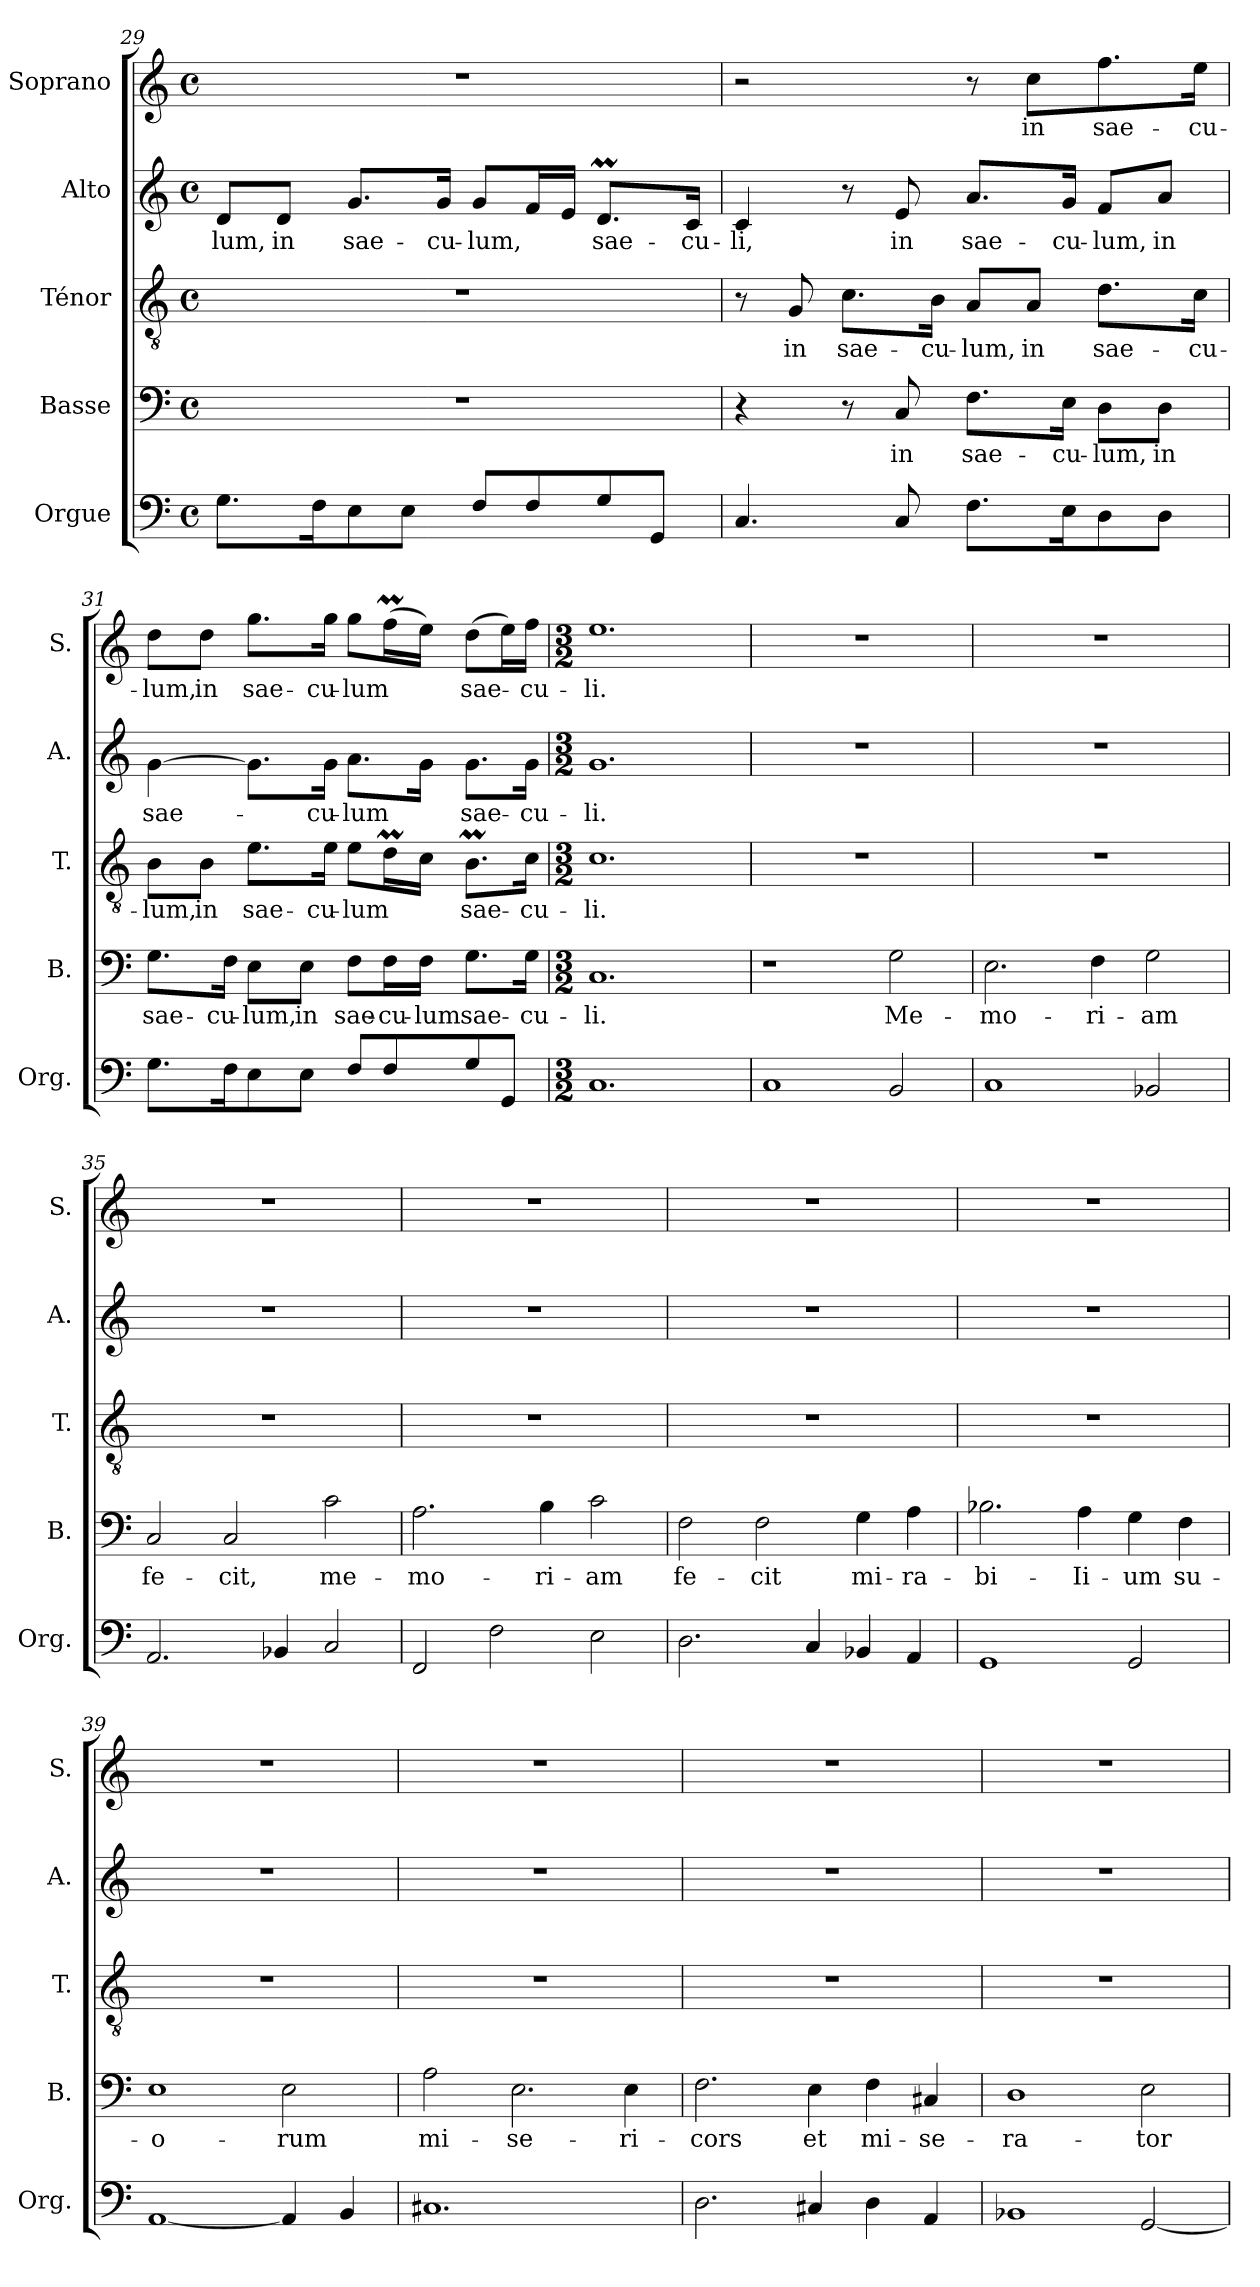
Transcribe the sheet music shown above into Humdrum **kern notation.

**kern	**kern	**text	**kern	**text	**kern	**text	**kern	**text
*part5	*part4	*part4	*part3	*part3	*part2	*part2	*part1	*part1
*staff5	*staff4	*staff4	*staff3	*staff3	*staff2	*staff2	*staff1	*staff1
*I"Orgue	*I"Basse	*	*I"Ténor	*	*I"Alto	*	*I"Soprano	*
*I'Org.	*I'B.	*	*I'T.	*	*I'A.	*	*I'S.	*
!!LO:LB:g=z
*clefF4	*clefF4	*	*clefGv2	*	*clefG2	*	*clefG2	*
*k[]	*k[]	*	*k[]	*	*k[]	*	*k[]	*
*M4/4	*M4/4	*	*M4/4	*	*M4/4	*	*M4/4	*
*met(c)	*met(c)	*	*met(c)	*	*met(c)	*	*met(c)	*
=29	=29	=29	=29	=29	=29	=29	=29	=29
!	!	!	!	!	!	!LO:LY:b	!	!
8.G\L	1r	.	1r	.	8d/L	-lum,	1r	.
!	!	!	!	!	!	!LO:LY:b	!	!
.	.	.	.	.	8d/J	in	.	.
16F\K	.	.	.	.	.	.	.	.
!	!	!	!	!	!	!LO:LY:b	!	!
8E\	.	.	.	.	8.g/L	sae-	.	.
8E\J	.	.	.	.	.	.	.	.
!	!	!	!	!	!	!LO:LY:b	!	!
.	.	.	.	.	16g/Jk	-cu-	.	.
!	!	!	!	!	!	!LO:LY:b	!	!
8F/L	.	.	.	.	8g/L	-lum,	.	.
8F/	.	.	.	.	16f/L	.	.	.
.	.	.	.	.	16e/JJ	.	.	.
!	!	!	!	!	!	!LO:LY:b	!	!
8G/	.	.	.	.	8.dM/L	sae-	.	.
8GG/J	.	.	.	.	.	.	.	.
!	!	!	!	!	!	!LO:LY:b	!	!
.	.	.	.	.	16c/Jk	-cu-	.	.
=30	=30	=30	=30	=30	=30	=30	=30	=30
!	!	!	!	!	!	!LO:LY:b	!	!
4.C/	4r	.	8r	.	4c/	-li,	2r	.
!	!	!	!	!LO:LY:b	!	!	!	!
.	.	.	8G/	in	.	.	.	.
!	!	!	!	!LO:LY:b	!	!	!	!
.	8r	.	8.c\L	sae-	8r	.	.	.
!	!	!LO:LY:b	!	!	!	!LO:LY:b	!	!
8C/	8C/	in	.	.	8e/	in	.	.
!	!	!	!	!LO:LY:b	!	!	!	!
.	.	.	16B\Jk	-cu-	.	.	.	.
!	!	!LO:LY:b	!	!LO:LY:b	!	!LO:LY:b	!	!
8.F\L	8.F\L	sae-	8A/L	-lum,	8.a/L	sae-	8r	.
!	!	!	!	!LO:LY:b	!	!	!	!LO:LY:b
.	.	.	8A/J	in	.	.	8cc\L	in
!	!	!LO:LY:b	!	!	!	!LO:LY:b	!	!
16E\K	16E\Jk	-cu-	.	.	16g/Jk	-cu-	.	.
!	!	!LO:LY:b	!	!LO:LY:b	!	!LO:LY:b	!	!LO:LY:b
8D\	8D\L	-lum,	8.d\L	sae-	8f/L	-lum,	8.ff\	sae-
!	!	!LO:LY:b	!	!	!	!LO:LY:b	!	!
8D\J	8D\J	in	.	.	8a/J	in	.	.
!	!	!	!	!LO:LY:b	!	!	!	!LO:LY:b
.	.	.	16c\Jk	-cu-	.	.	16ee\Jk	-cu-
=31	=31	=31	=31	=31	=31	=31	=31	=31
!	!	!LO:LY:b	!	!LO:LY:b	!	!LO:LY:b	!	!LO:LY:b
8.G\L	8.G\L	sae-	8B\L	-lum,	[4g\	sae-	8dd\L	-lum,
!	!	!	!	!LO:LY:b	!	!	!	!LO:LY:b
.	.	.	8B\J	in	.	.	8dd\J	in
!	!	!LO:LY:b	!	!	!	!	!	!
16F\K	16F\Jk	-cu-	.	.	.	.	.	.
!	!	!LO:LY:b	!	!LO:LY:b	!	!	!	!LO:LY:b
8E\	8E\L	-lum,	8.e\L	sae-	8.g\L]	.	8.gg\L	sae-
!	!	!LO:LY:b	!	!	!	!	!	!
8E\J	8E\J	in	.	.	.	.	.	.
!	!	!	!	!LO:LY:b	!	!LO:LY:b	!	!LO:LY:b
.	.	.	16e\Jk	-cu-	16g\Jk	-cu-	16gg\Jk	-cu-
!	!	!LO:LY:b	!	!LO:LY:b	!	!LO:LY:b	!	!LO:LY:b
8F/L	8F\L	sae-	8e\L	-lum	8.a\L	-lum	8gg\L	-lum
!	!	!LO:LY:b	!	!	!	!	!	!
8F/	16F\L	-cu-	16dM\L	.	.	.	(>16ffM\L	.
!	!	!LO:LY:b	!	!	!	!	!	!
.	16F\JJ	-lum	16c\JJ	.	16g\Jk	.	16ee\JJ)	.
!	!	!LO:LY:b	!	!LO:LY:b	!	!LO:LY:b	!	!LO:LY:b
8G/	8.G\L	sae-	8.Bm\L	sae-	8.g\L	sae-	(>8dd\L	sae-
8GG/J	.	.	.	.	.	.	16ee\L)	.
!	!	!LO:LY:b	!	!LO:LY:b	!	!LO:LY:b	!	!LO:LY:b
.	16G\Jk	-cu-	16c\Jk	-cu-	16g\Jk	-cu-	16ff\JJ	-cu-
=32	=32	=32	=32	=32	=32	=32	=32	=32
*M3/2	*M3/2	*	*M3/2	*	*M3/2	*	*M3/2	*
*	*	*	*	*	*	*	*MM160	*
!	!	!LO:LY:b	!	!LO:LY:b	!	!LO:LY:b	!	!LO:LY:b
1.C	1.C	-li.	1.c	-li.	1.g	-li.	1.ee	-li.
=33	=33	=33	=33	=33	=33	=33	=33	=33
1C	1r	.	1.r	.	1.r	.	1.r	.
!	!	!LO:LY:b	!	!	!	!	!	!
2BB/	2G\	Me-	.	.	.	.	.	.
=34	=34	=34	=34	=34	=34	=34	=34	=34
!	!	!LO:LY:b	!	!	!	!	!	!
1C	2.E\	-mo-	1.r	.	1.r	.	1.r	.
!	!	!LO:LY:b	!	!	!	!	!	!
.	4F\	-ri-	.	.	.	.	.	.
!	!	!LO:LY:b	!	!	!	!	!	!
2BB-X/	2G\	-am	.	.	.	.	.	.
!!LO:PB:g=z
=35	=35	=35	=35	=35	=35	=35	=35	=35
!	!	!LO:LY:b	!	!	!	!	!	!
2.AA/	2C/	fe-	1.r	.	1.r	.	1.r	.
!	!	!LO:LY:b	!	!	!	!	!	!
.	2C/	-cit,	.	.	.	.	.	.
4BB-X/	.	.	.	.	.	.	.	.
!	!	!LO:LY:b	!	!	!	!	!	!
2C/	2c\	me-	.	.	.	.	.	.
=36	=36	=36	=36	=36	=36	=36	=36	=36
!	!	!LO:LY:b	!	!	!	!	!	!
2FF/	2.A\	-mo-	1.r	.	1.r	.	1.r	.
2F\	.	.	.	.	.	.	.	.
!	!	!LO:LY:b	!	!	!	!	!	!
.	4B\	-ri-	.	.	.	.	.	.
!	!	!LO:LY:b	!	!	!	!	!	!
2E\	2c\	-am	.	.	.	.	.	.
=37	=37	=37	=37	=37	=37	=37	=37	=37
!	!	!LO:LY:b	!	!	!	!	!	!
2.D\	2F\	fe-	1.r	.	1.r	.	1.r	.
!	!	!LO:LY:b	!	!	!	!	!	!
.	2F\	-cit	.	.	.	.	.	.
4C/	.	.	.	.	.	.	.	.
!	!	!LO:LY:b	!	!	!	!	!	!
4BB-X/	4G\	mi-	.	.	.	.	.	.
!	!	!LO:LY:b	!	!	!	!	!	!
4AA/	4A\	-ra-	.	.	.	.	.	.
=38	=38	=38	=38	=38	=38	=38	=38	=38
!	!	!LO:LY:b	!	!	!	!	!	!
1GG	2.B-X\	-bi-	1.r	.	1.r	.	1.r	.
!	!	!LO:LY:b	!	!	!	!	!	!
.	4A\	-Ii-	.	.	.	.	.	.
!	!	!LO:LY:b	!	!	!	!	!	!
2GG/	4G\	-um	.	.	.	.	.	.
!	!	!LO:LY:b	!	!	!	!	!	!
.	4F\	su-	.	.	.	.	.	.
=39	=39	=39	=39	=39	=39	=39	=39	=39
!	!	!LO:LY:b	!	!	!	!	!	!
[1AA	1E	-o-	1.r	.	1.r	.	1.r	.
!	!	!LO:LY:b	!	!	!	!	!	!
4AA/]	2E\	-rum	.	.	.	.	.	.
4BB/	.	.	.	.	.	.	.	.
=40	=40	=40	=40	=40	=40	=40	=40	=40
!	!	!LO:LY:b	!	!	!	!	!	!
1.C#X	2A\	mi-	1.r	.	1.r	.	1.r	.
!	!	!LO:LY:b	!	!	!	!	!	!
.	2.E\	-se-	.	.	.	.	.	.
!	!	!LO:LY:b	!	!	!	!	!	!
.	4E\	-ri-	.	.	.	.	.	.
=41	=41	=41	=41	=41	=41	=41	=41	=41
!	!	!LO:LY:b	!	!	!	!	!	!
2.D\	2.F\	-cors	1.r	.	1.r	.	1.r	.
!	!	!LO:LY:b	!	!	!	!	!	!
4C#X/	4E\	et	.	.	.	.	.	.
!	!	!LO:LY:b	!	!	!	!	!	!
4D\	4F\	mi-	.	.	.	.	.	.
!	!	!LO:LY:b	!	!	!	!	!	!
4AA/	4C#X/	-se-	.	.	.	.	.	.
=42	=42	=42	=42	=42	=42	=42	=42	=42
!	!	!LO:LY:b	!	!	!	!	!	!
1BB-X	1D	-ra-	1.r	.	1.r	.	1.r	.
!	!	!LO:LY:b	!	!	!	!	!	!
[2GG/	2E\	-tor	.	.	.	.	.	.
=	=	=	=	=	=	=	=	=
*-	*-	*-	*-	*-	*-	*-	*-	*-
